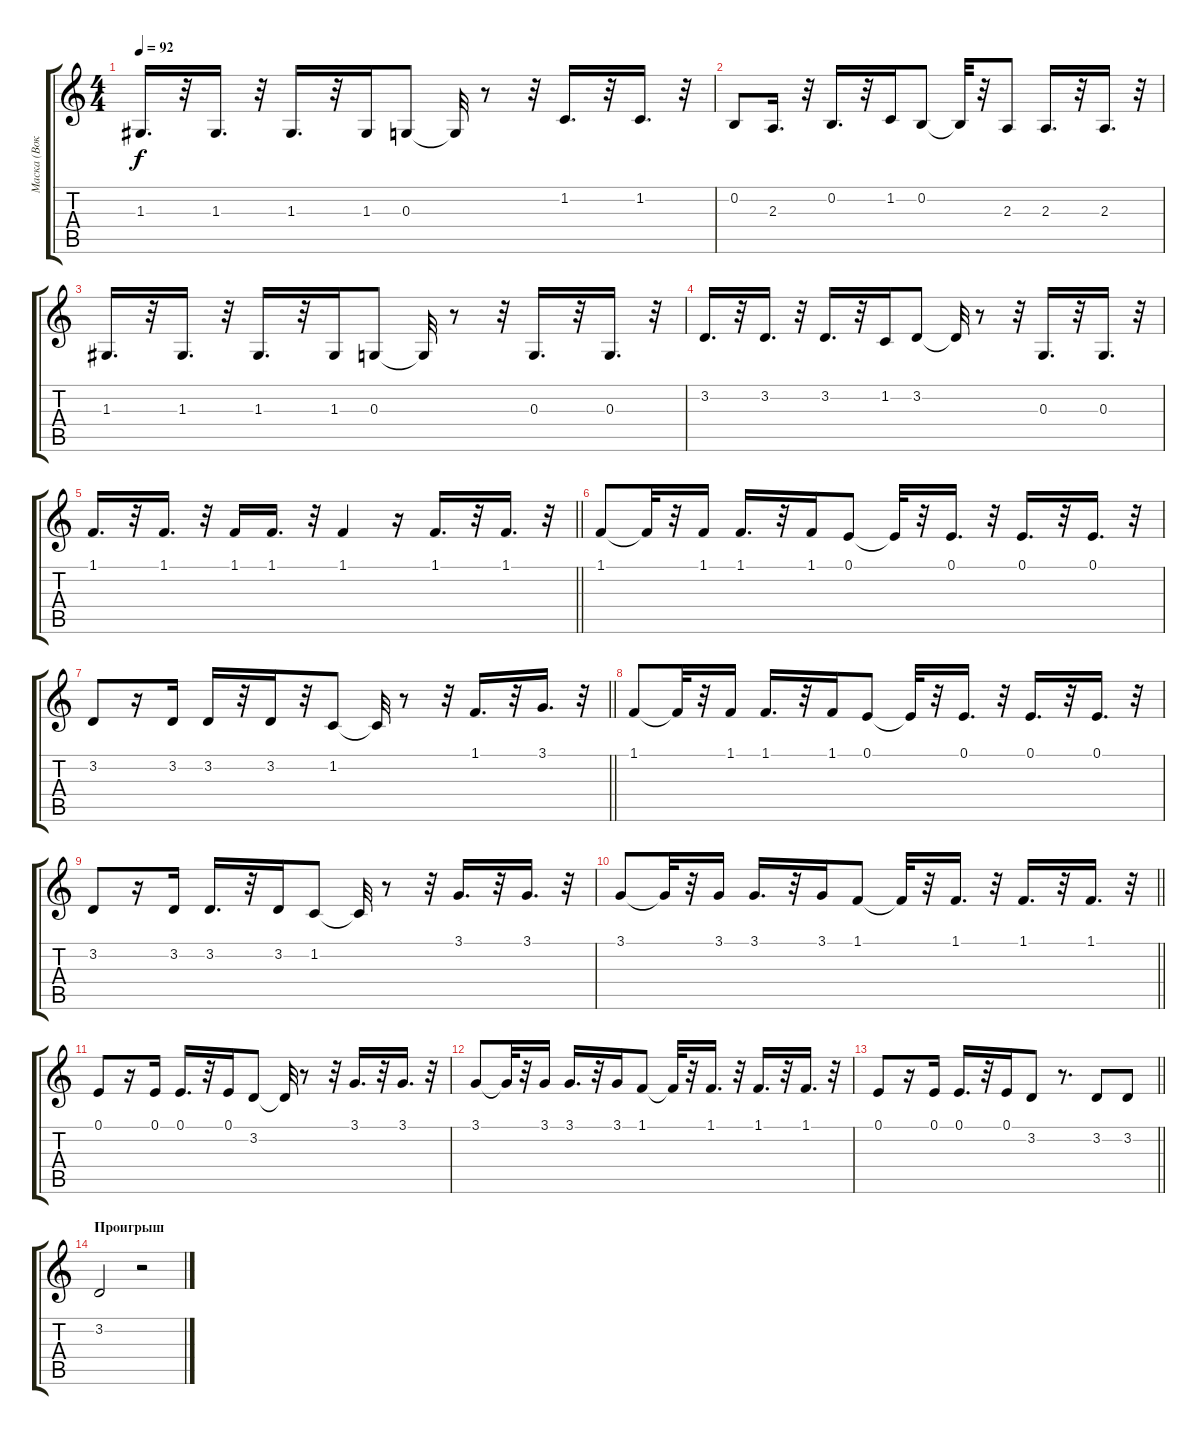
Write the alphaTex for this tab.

\track ("Маска (Вокал)" "Маска (Вок") {instrument lead6voice}
\staff {score tabs}
\tuning (E4 B3 G3 D3 A2 E2) {hide}
\ts (4 4)
\tempo 92
\clef g2
\ks c
1.3.16{d dy f} r.32 1.3.16{d} r.32 1.3.16{d} r.32 1.3.16 0.3.8 0.3{t}.32 r.8 r.32 1.2.16{d} r.32 1.2.16{d} r.32 |
0.2.8 2.3.16{d} r.32 0.2.16{d} r.32 1.2.16 0.2.8 0.2{t}.32 r.32 2.3.8 2.3.16{d} r.32 2.3.16{d} r.32 |
1.3.16{d} r.32 1.3.16{d} r.32 1.3.16{d} r.32 1.3.16 0.3.8 0.3{t}.32 r.8 r.32 0.3.16{d} r.32 0.3.16{d} r.32 |
3.2.16{d} r.32 3.2.16{d} r.32 3.2.16{d} r.32 1.2.16 3.2.8 3.2{t}.32 r.8 r.32 0.3.16{d} r.32 0.3.16{d} r.32 |
\barLineRight lightlight
1.1.16{d} r.32 1.1.16{d} r.32 1.1.16 1.1.16{d} r.32 1.1.4 r.16 1.1.16{d} r.32 1.1.16{d} r.32 |
\section ("" "")
1.1.8 1.1{t}.32 r.32 1.1.16 1.1.16{d} r.32 1.1.16 0.1.8 0.1{t}.32 r.32 0.1.16{d} r.32 0.1.16{d} r.32 0.1.16{d} r.32 |
\barLineRight lightlight
3.2.8 r.16 3.2.16 3.2.16 r.32 3.2.16 r.32 1.2.8 1.2{t}.32 r.8 r.32 1.1.16{d} r.32 3.1.16{d} r.32 |
1.1.8 1.1{t}.32 r.32 1.1.16 1.1.16{d} r.32 1.1.16 0.1.8 0.1{t}.32 r.32 0.1.16{d} r.32 0.1.16{d} r.32 0.1.16{d} r.32 |
3.2.8 r.16 3.2.16 3.2.16{d} r.32 3.2.16 1.2.8 1.2{t}.32 r.8 r.32 3.1.16{d} r.32 3.1.16{d} r.32 |
\barLineRight lightlight
3.1.8 3.1{t}.32 r.32 3.1.16 3.1.16{d} r.32 3.1.16 1.1.8 1.1{t}.32 r.32 1.1.16{d} r.32 1.1.16{d} r.32 1.1.16{d} r.32 |
0.1.8 r.16 0.1.16 0.1.16{d} r.32 0.1.16 3.2.8 3.2{t}.32 r.8 r.32 3.1.16{d} r.32 3.1.16{d} r.32 |
3.1.8 3.1{t}.32 r.32 3.1.16 3.1.16{d} r.32 3.1.16 1.1.8 1.1{t}.32 r.32 1.1.16{d} r.32 1.1.16{d} r.32 1.1.16{d} r.32 |
\barLineRight lightlight
0.1.8 r.16 0.1.16 0.1.16{d} r.32 0.1.16 3.2.8 r.8{d} 3.2.8 3.2.8 |
\section ("" "Проигрыш")
3.2.2 r.2
